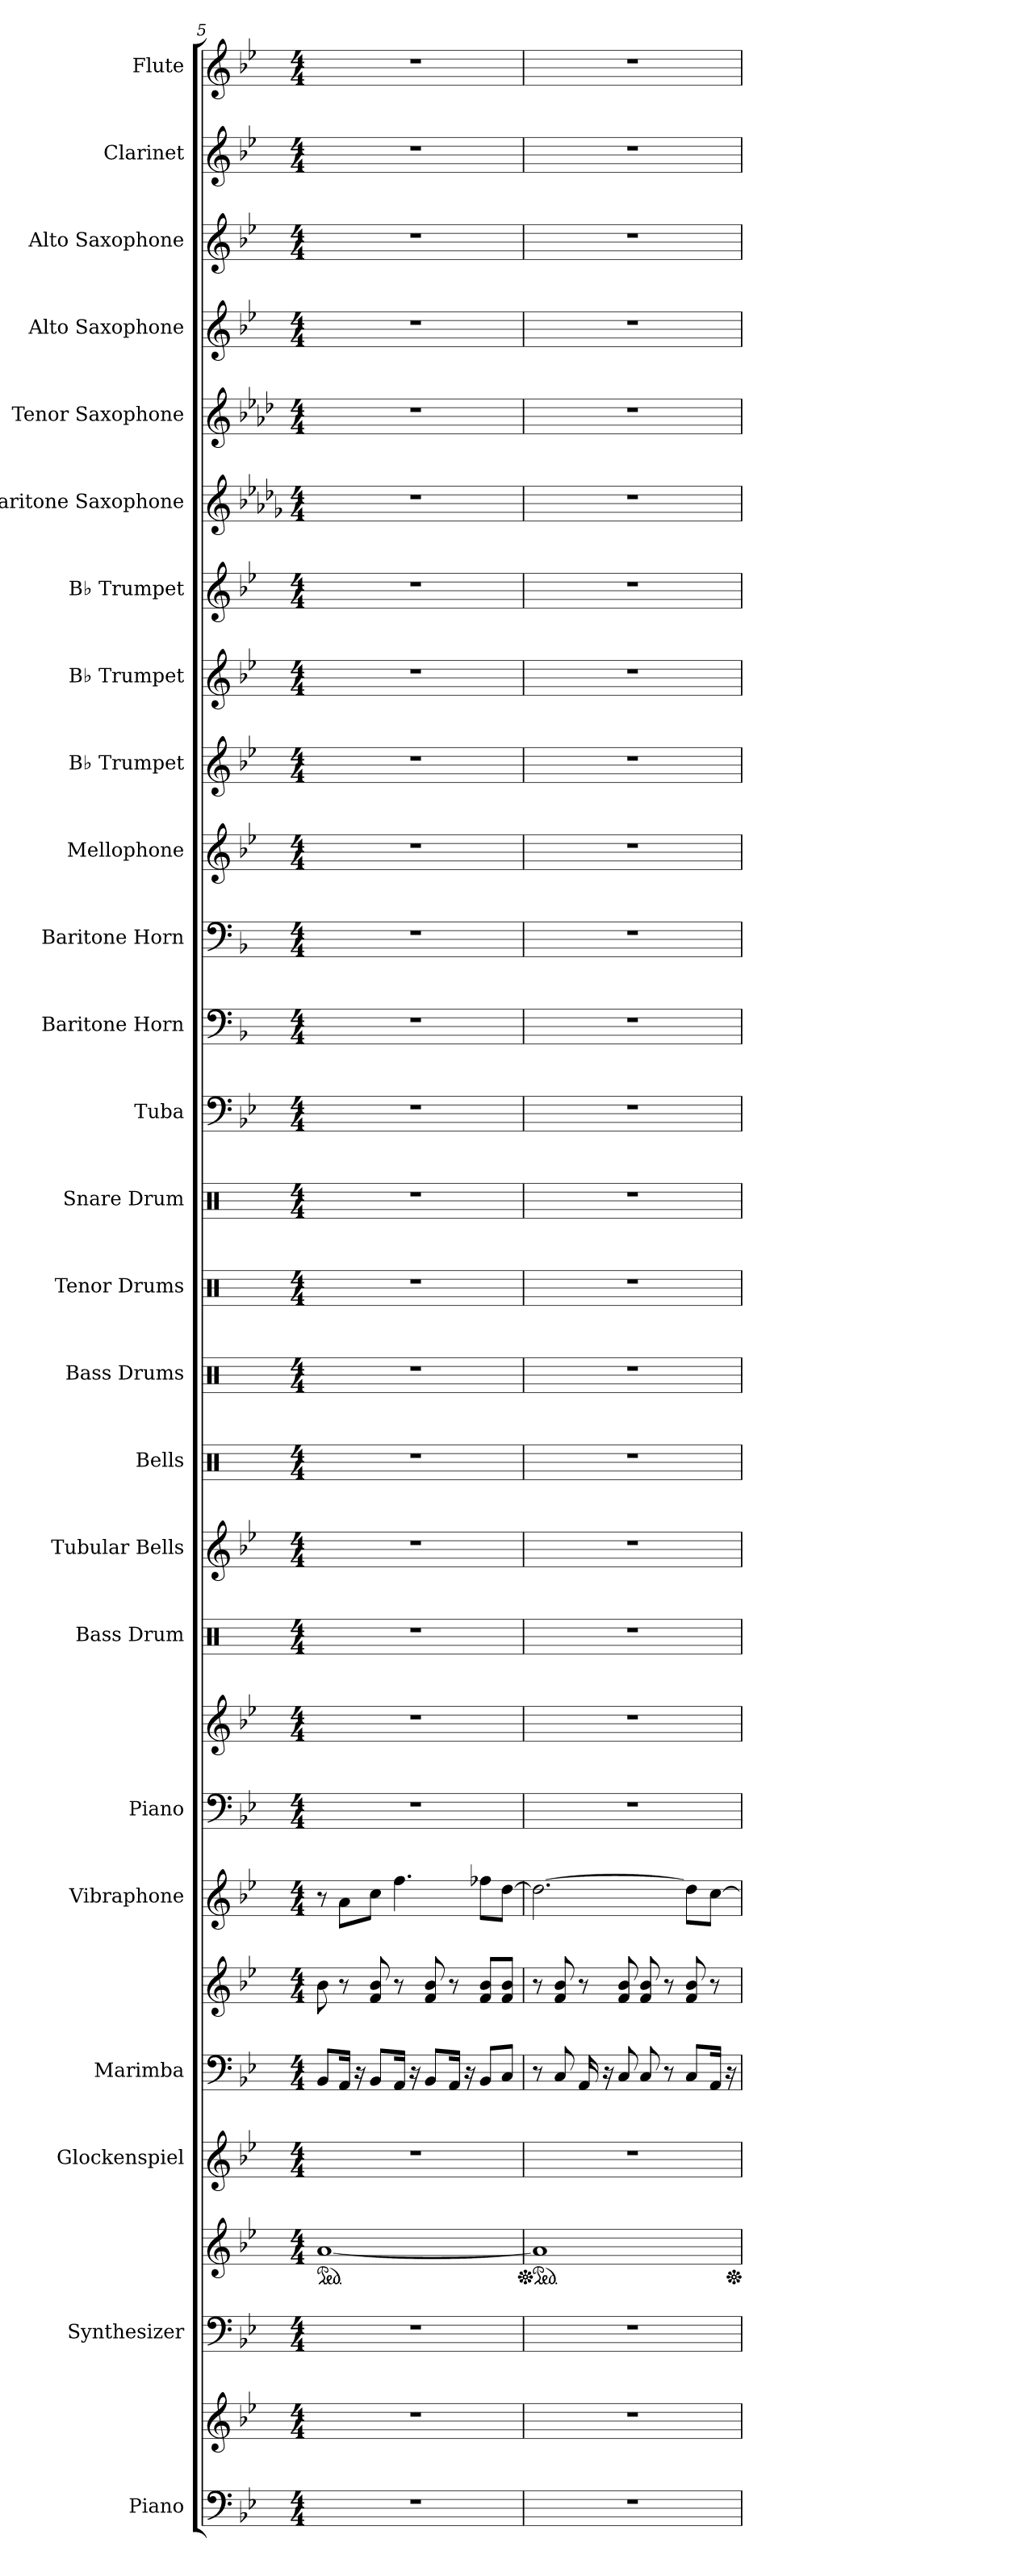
**kern	**kern	**kern	**kern	**kern	**kern	**kern	**kern	**kern	**kern	**kern	**kern	**kern	**kern	**kern	**kern	**kern	**kern	**kern	**kern	**kern	**kern	**kern	**kern	**kern	**kern	**kern	**kern	**kern
*part25	*part25	*part24	*part24	*part23	*part22	*part22	*part21	*part20	*part20	*part19	*part18	*part17	*part16	*part15	*part14	*part13	*part12	*part11	*part10	*part9	*part8	*part7	*part6	*part5	*part4	*part3	*part2	*part1
*staff29	*staff28	*staff27	*staff26	*staff25	*staff24	*staff23	*staff22	*staff21	*staff20	*staff19	*staff18	*staff17	*staff16	*staff15	*staff14	*staff13	*staff12	*staff11	*staff10	*staff9	*staff8	*staff7	*staff6	*staff5	*staff4	*staff3	*staff2	*staff1
*I"Piano	*	*I"Synthesizer	*	*I"Glockenspiel	*I"Marimba	*	*I"Vibraphone	*I"Piano	*	*I"Bass Drum	*I"Tubular Bells	*I"Bells	*I"Bass Drums	*I"Tenor Drums	*I"Snare Drum	*I"Tuba	*I"Baritone Horn	*I"Baritone Horn	*I"Mellophone	*I"B♭ Trumpet	*I"B♭ Trumpet	*I"B♭ Trumpet	*I"Baritone Saxophone	*I"Tenor Saxophone	*I"Alto Saxophone	*I"Alto Saxophone	*I"Clarinet	*I"Flute
*I'Pno.	*	*I'Synth	*	*I'Glk.	*I'Mrm.	*	*I'Vib.	*I'Pno.	*	*I'B. Dr.	*I'Tu. Be.	*I'Be.	*I'BD	*I'TD	*I'SD	*I'Tba.	*I'Bar. Hn.	*I'Bar. Hn.	*I'Mph.	*I'B♭ Tpt.	*I'B♭ Tpt.	*I'B♭ Tpt.	*I'Bar. Sax.	*I'T. Sax.	*I'A. Sax.	*I'A. Sax.	*I'Cl.	*I'Fl.
*clefF4	*clefG2	*clefF4	*clefG2	*clefG2	*clefF4	*clefG2	*clefG2	*clefF4	*clefG2	*clefX	*clefG2	*clefX	*clefX	*clefX	*clefX	*clefF4	*clefF4	*clefF4	*clefG2	*clefG2	*clefG2	*clefG2	*clefG2	*clefG2	*clefG2	*clefG2	*clefG2	*clefG2
*	*	*	*	*ITrd-14c-24	*	*	*	*	*	*	*	*	*	*	*	*	*ITrd4c7	*ITrd4c7	*ITrd4c7	*ITrd1c2	*ITrd1c2	*ITrd1c2	*ITrd12c21	*ITrd8c14	*ITrd5c9	*ITrd5c9	*ITrd1c2	*
*k[b-e-]	*k[b-e-]	*k[b-e-]	*k[b-e-]	*k[b-e-]	*k[b-e-]	*k[b-e-]	*k[b-e-]	*k[b-e-]	*k[b-e-]	*k[]	*k[b-e-]	*k[]	*k[]	*k[]	*k[]	*k[b-e-]	*k[b-e-]	*k[b-e-]	*k[b-e-a-]	*k[b-e-a-d-]	*k[b-e-a-d-]	*k[b-e-a-d-]	*k[b-e-a-d-g-]	*k[b-e-a-d-]	*k[b-e-a-d-g-]	*k[b-e-a-d-g-]	*k[b-e-a-d-]	*k[b-e-]
*M4/4	*M4/4	*M4/4	*M4/4	*M4/4	*M4/4	*M4/4	*M4/4	*M4/4	*M4/4	*M4/4	*M4/4	*M4/4	*M4/4	*M4/4	*M4/4	*M4/4	*M4/4	*M4/4	*M4/4	*M4/4	*M4/4	*M4/4	*M4/4	*M4/4	*M4/4	*M4/4	*M4/4	*M4/4
*	*	*	*ped	*	*	*	*	*	*	*	*	*	*	*	*	*	*	*	*	*	*	*	*	*	*	*	*	*
=5	=5	=5	=5	=5	=5	=5	=5	=5	=5	=5	=5	=5	=5	=5	=5	=5	=5	=5	=5	=5	=5	=5	=5	=5	=5	=5	=5	=5
1r	1r	1r	[1a	1r	8BB-/L	8b-\	8r	1r	1r	1r	1r	1r	1r	1r	1r	1r	1r	1r	1r	1r	1r	1r	1r	1r	1r	1r	1r	1r
.	.	.	.	.	16AA/Jk	8r	8a\L	.	.	.	.	.	.	.	.	.	.	.	.	.	.	.	.	.	.	.	.	.
.	.	.	.	.	16r	.	.	.	.	.	.	.	.	.	.	.	.	.	.	.	.	.	.	.	.	.	.	.
.	.	.	.	.	8BB-/L	8f/ 8b-/	8cc\J	.	.	.	.	.	.	.	.	.	.	.	.	.	.	.	.	.	.	.	.	.
.	.	.	.	.	16AA/Jk	8r	4.ff\	.	.	.	.	.	.	.	.	.	.	.	.	.	.	.	.	.	.	.	.	.
.	.	.	.	.	16r	.	.	.	.	.	.	.	.	.	.	.	.	.	.	.	.	.	.	.	.	.	.	.
.	.	.	.	.	8BB-/L	8f/ 8b-/	.	.	.	.	.	.	.	.	.	.	.	.	.	.	.	.	.	.	.	.	.	.
.	.	.	.	.	16AA/Jk	8r	.	.	.	.	.	.	.	.	.	.	.	.	.	.	.	.	.	.	.	.	.	.
.	.	.	.	.	16r	.	.	.	.	.	.	.	.	.	.	.	.	.	.	.	.	.	.	.	.	.	.	.
.	.	.	.	.	8BB-/L	8f/ 8b-/L	8ff-X\L	.	.	.	.	.	.	.	.	.	.	.	.	.	.	.	.	.	.	.	.	.
.	.	.	.	.	8C/J	8f/ 8b-/J	[8dd\J	.	.	.	.	.	.	.	.	.	.	.	.	.	.	.	.	.	.	.	.	.
=6	=6	=6	=6	=6	=6	=6	=6	=6	=6	=6	=6	=6	=6	=6	=6	=6	=6	=6	=6	=6	=6	=6	=6	=6	=6	=6	=6	=6
*	*	*	*Xped	*	*	*	*	*	*	*	*	*	*	*	*	*	*	*	*	*	*	*	*	*	*	*	*	*
*	*	*	*ped	*	*	*	*	*	*	*	*	*	*	*	*	*	*	*	*	*	*	*	*	*	*	*	*	*
1r	1r	1r	1a]	1r	8r	8r	2.dd\_	1r	1r	1r	1r	1r	1r	1r	1r	1r	1r	1r	1r	1r	1r	1r	1r	1r	1r	1r	1r	1r
.	.	.	.	.	8C/	8f/ 8b-/	.	.	.	.	.	.	.	.	.	.	.	.	.	.	.	.	.	.	.	.	.	.
.	.	.	.	.	16AA/	8r	.	.	.	.	.	.	.	.	.	.	.	.	.	.	.	.	.	.	.	.	.	.
.	.	.	.	.	16r	.	.	.	.	.	.	.	.	.	.	.	.	.	.	.	.	.	.	.	.	.	.	.
.	.	.	.	.	8C/	8f/ 8b-/	.	.	.	.	.	.	.	.	.	.	.	.	.	.	.	.	.	.	.	.	.	.
.	.	.	.	.	8C/	8f/ 8b-/	.	.	.	.	.	.	.	.	.	.	.	.	.	.	.	.	.	.	.	.	.	.
.	.	.	.	.	8r	8r	.	.	.	.	.	.	.	.	.	.	.	.	.	.	.	.	.	.	.	.	.	.
.	.	.	.	.	8C/L	8f/ 8b-/	8dd\L]	.	.	.	.	.	.	.	.	.	.	.	.	.	.	.	.	.	.	.	.	.
.	.	.	.	.	16AA/Jk	8r	[8cc\J	.	.	.	.	.	.	.	.	.	.	.	.	.	.	.	.	.	.	.	.	.
.	.	.	.	.	16r	.	.	.	.	.	.	.	.	.	.	.	.	.	.	.	.	.	.	.	.	.	.	.
*	*	*	*Xped	*	*	*	*	*	*	*	*	*	*	*	*	*	*	*	*	*	*	*	*	*	*	*	*	*
=	=	=	=	=	=	=	=	=	=	=	=	=	=	=	=	=	=	=	=	=	=	=	=	=	=	=	=	=
*-	*-	*-	*-	*-	*-	*-	*-	*-	*-	*-	*-	*-	*-	*-	*-	*-	*-	*-	*-	*-	*-	*-	*-	*-	*-	*-	*-	*-
